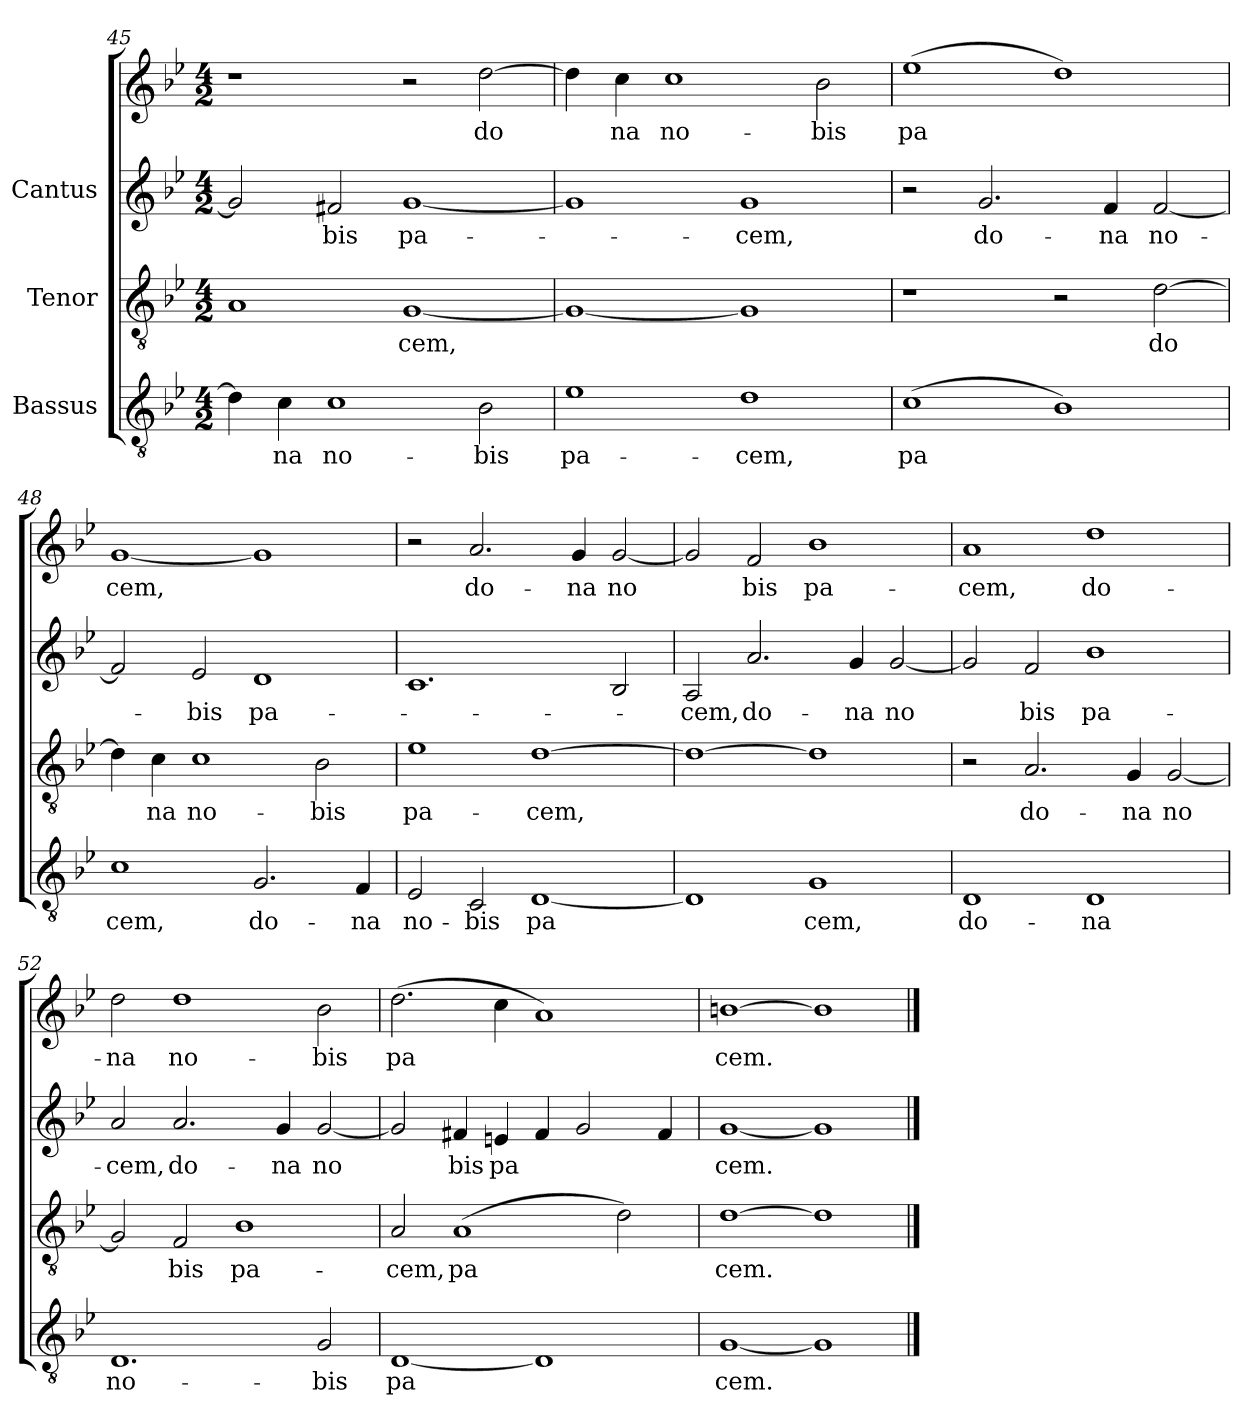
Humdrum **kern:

**kern	**text	**kern	**text	**kern	**text	**kern	**text
*part3	*part3	*part2	*part2	*part1	*part1	*part1	*part1
*staff4	*staff4	*staff3	*staff3	*staff2	*staff2	*staff1	*staff1
*I"Bassus	*	*I"Tenor	*	*I"Cantus	*	*	*
*clefGv2	*	*clefGv2	*	*clefG2	*	*clefG2	*
*k[b-e-]	*	*k[b-e-]	*	*k[b-e-]	*	*k[b-e-]	*
*B-:	*	*B-:	*	*B-:	*	*B-:	*
*M4/2	*	*M4/2	*	*M4/2	*	*M4/2	*
=45	=45	=45	=45	=45	=45	=45	=45
!	!LO:LY:b:cj	!	!LO:LY:b:cj	!	!LO:LY:b:cj	!	!
4d\]	-	1A	-	2g/]	-	1r	.
!	!LO:LY:b:cj	!	!	!	!	!	!
4c\	na	.	.	.	.	.	.
!	!LO:LY:b:cj	!	!	!	!LO:LY:b:cj	!	!
1c	no-	.	.	2f#X/	bis	.	.
!	!	!	!LO:LY:b:cj	!	!LO:LY:b:cj	!	!
.	.	[<1G	cem,	[<1g	pa-	2r	.
!	!LO:LY:b:cj	!	!	!	!	!	!LO:LY:b:cj
2B-\	-bis	.	.	.	.	[>2dd\	-do-
=46	=46	=46	=46	=46	=46	=46	=46
!	!LO:LY:b:cj	!	!	!	!LO:LY:b:cj	!	!LO:LY:b:cj
1e-	pa-	1G_<	.	1g]	.	4dd\]	-
!	!	!	!	!	!	!	!LO:LY:b:cj
.	.	.	.	.	.	4cc\	na
!	!	!	!	!	!	!	!LO:LY:b:cj
.	.	.	.	.	.	1cc	no-
!	!LO:LY:b:cj	!	!	!	!LO:LY:b:cj	!	!
1d	-cem,	1G]	.	1g	cem,	.	.
!	!	!	!	!	!	!	!LO:LY:b:cj
.	.	.	.	.	.	2b-\	-bis
=47	=47	=47	=47	=47	=47	=47	=47
!	!LO:LY:b:cj	!	!	!	!	!	!LO:LY:b:cj
(>1c	pa-	1r	.	2r	.	(>1ee-	pa-
!	!	!	!	!	!LO:LY:b:cj	!	!
.	.	.	.	2.g/	-do-	.	.
!	!LO:LY:b:cj	!	!	!	!	!	!LO:LY:b:cj
1B-)	--	2r	.	.	.	1dd)	--
!	!	!	!	!	!LO:LY:b:cj	!	!
.	.	.	.	4f/	-na	.	.
!	!	!	!LO:LY:b:cj	!	!LO:LY:b:cj	!	!
.	.	[>2d\	do-	[<2f/	no-	.	.
!!LO:PB:g=z
=48	=48	=48	=48	=48	=48	=48	=48
!	!LO:LY:b:cj	!	!LO:LY:b:cj	!	!LO:LY:b:cj	!	!LO:LY:b:cj
1c	-cem,	4d\]	-	2f/]	.	[<1g	-cem,
!	!	!	!LO:LY:b:cj	!	!	!	!
.	.	4c\	na	.	.	.	.
!	!	!	!LO:LY:b:cj	!	!LO:LY:b:cj	!	!
.	.	1c	no-	2e-/	bis	.	.
!	!LO:LY:b:cj	!	!	!	!LO:LY:b:cj	!	!LO:LY:b:cj
2.G/	do-	.	.	1d	pa-	1g]	.
!	!	!	!LO:LY:b:cj	!	!	!	!
.	.	2B-\	-bis	.	.	.	.
!	!LO:LY:b:cj	!	!	!	!	!	!
4F/	-na	.	.	.	.	.	.
=49	=49	=49	=49	=49	=49	=49	=49
!	!LO:LY:b:cj	!	!LO:LY:b:cj	!	!	!	!
2E-/	no-	1e-	pa-	1.c	.	2r	.
!	!LO:LY:b:cj	!	!	!	!	!	!LO:LY:b:cj
2C/	-bis	.	.	.	.	2.a/	-do-
!	!LO:LY:b:cj	!	!LO:LY:b:cj	!	!	!	!
[<1D	pa-	[>1d	-cem,	.	.	.	.
!	!	!	!	!	!	!	!LO:LY:b:cj
.	.	.	.	.	.	4g/	-na
!	!	!	!	!	!	!	!LO:LY:b:cj
.	.	.	.	2B-/	.	[<2g/	no-
=50	=50	=50	=50	=50	=50	=50	=50
!	!LO:LY:b:cj	!	!	!	!LO:LY:b:cj	!	!LO:LY:b:cj
1D]	-	1d_>	.	2A/	-cem,	2g/]	-
!	!	!	!	!	!LO:LY:b:cj	!	!LO:LY:b:cj
.	.	.	.	2.a/	do-	2f/	bis
!	!LO:LY:b:cj	!	!	!	!	!	!LO:LY:b:cj
1G	cem,	1d]	.	.	.	1b-	pa-
!	!	!	!	!	!LO:LY:b:cj	!	!
.	.	.	.	4g/	-na	.	.
!	!	!	!	!	!LO:LY:b:cj	!	!
.	.	.	.	[<2g/	no-	.	.
=51	=51	=51	=51	=51	=51	=51	=51
!	!LO:LY:b:cj	!	!	!	!LO:LY:b:cj	!	!LO:LY:b:cj
1D	do-	2r	.	2g/]	-	1a	-cem,
!	!	!	!LO:LY:b:cj	!	!LO:LY:b:cj	!	!
.	.	2.A/	do-	2f/	bis	.	.
!	!LO:LY:b:cj	!	!	!	!LO:LY:b:cj	!	!LO:LY:b:cj
1D	-na	.	.	1b-	pa-	1dd	do-
!	!	!	!LO:LY:b:cj	!	!	!	!
.	.	4G/	-na	.	.	.	.
!	!	!	!LO:LY:b:cj	!	!	!	!
.	.	[<2G/	no-	.	.	.	.
!!LO:LB:g=z
=52	=52	=52	=52	=52	=52	=52	=52
!	!LO:LY:b:cj	!	!LO:LY:b:cj	!	!LO:LY:b:cj	!	!LO:LY:b:cj
1.D	no-	2G/]	-	2a/	cem,	2dd\	-na
!	!	!	!LO:LY:b:cj	!	!LO:LY:b:cj	!	!LO:LY:b:cj
.	.	2F/	bis	2.a/	do-	1dd	no-
!	!	!	!LO:LY:b:cj	!	!	!	!
.	.	1B-	pa-	.	.	.	.
!	!	!	!	!	!LO:LY:b:cj	!	!
.	.	.	.	4g/	-na	.	.
!	!LO:LY:b:cj	!	!	!	!LO:LY:b:cj	!	!LO:LY:b:cj
2G/	-bis	.	.	[<2g/	no-	2b-\	-bis
=53	=53	=53	=53	=53	=53	=53	=53
!	!LO:LY:b:cj	!	!LO:LY:b:cj	!	!LO:LY:b:cj	!	!LO:LY:b:cj
[<1D	pa-	2A/	-cem,	2g/]	-	(>2.dd\	-pa-
!	!	!	!LO:LY:b:cj	!	!LO:LY:b:cj	!	!
.	.	(>1A	pa-	4f#X/	bis	.	.
!	!	!	!	!	!LO:LY:b:cj	!	!LO:LY:b:cj
.	.	.	.	4en/	pa-	4cc\	--
!	!LO:LY:b:cj	!	!	!	!LO:LY:b:cj	!	!LO:LY:b:cj
1D]	--	.	.	4f#/	--	1a)	--
!	!	!	!	!	!LO:LY:b:cj	!	!
.	.	.	.	2g/	--	.	.
!	!	!	!LO:LY:b:cj	!	!	!	!
.	.	2d\)	--	.	.	.	.
!	!	!	!	!	!LO:LY:b:cj	!	!
.	.	.	.	4f#/	--	.	.
=54	=54	=54	=54	=54	=54	=54	=54
!	!LO:LY:b:cj	!	!LO:LY:b:cj	!	!LO:LY:b:cj	!	!LO:LY:b:cj
[<1G	-cem.	[>1d	-cem.	[<1g	cem.	[>1bn	-cem.
!	!LO:LY:b:cj	!	!LO:LY:b:cj	!	!LO:LY:b:cj	!	!LO:LY:b:cj
1G]	.	1d]	.	1g]	.	1b]	.
==	==	==	==	==	==	==	==
*-	*-	*-	*-	*-	*-	*-	*-
